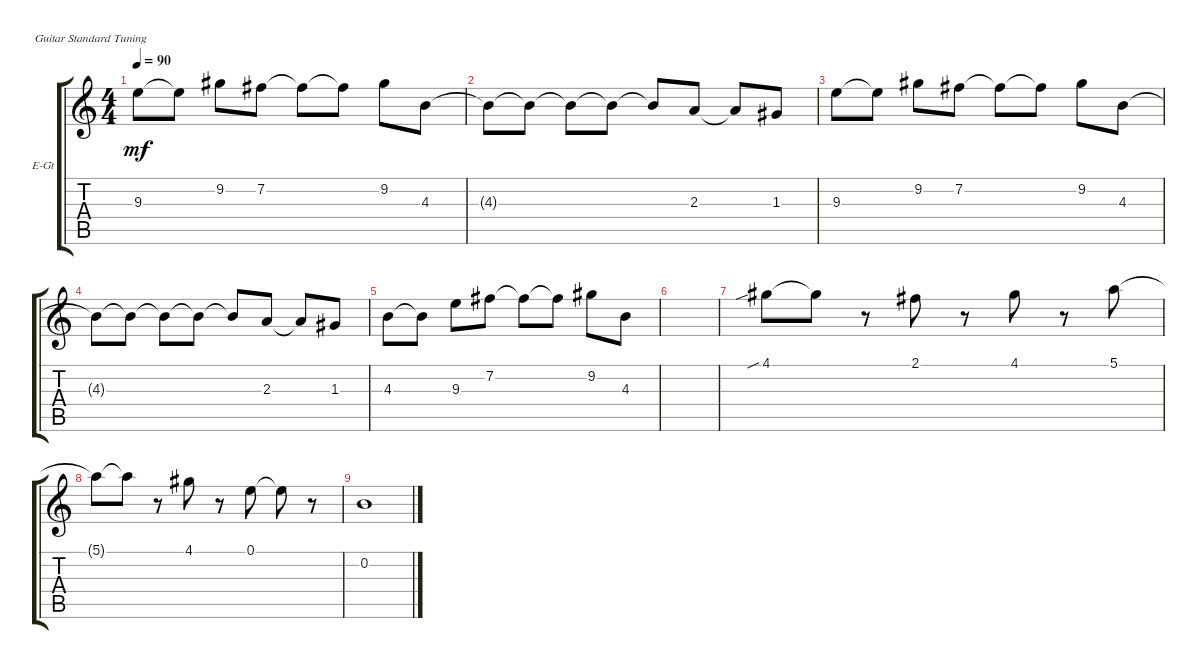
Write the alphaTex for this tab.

\defaultSystemsLayout 4
\bracketExtendMode groupsimilarinstruments
\firstSystemTrackNameOrientation horizontal
\otherSystemsTrackNameOrientation horizontal
\track ("Electric Guitar" "E-Gt") {instrument electricguitarclean}
\staff {score tabs}
\tuning (E4 B3 G3 D3 A2 E2)
\ts (4 4)
\tempo 90
\clef g2
\ks c
9.3.8{dy mf} 9.3{t}.8 9.2.8 7.2.8 7.2{t}.8 7.2{t}.8 9.2.8 4.3.8 |
4.3{t}.8 4.3{t}.8 4.3{t}.8 4.3{t}.8 4.3{t}.8 2.3.8 2.3{t}.8 1.3.8 |
9.3.8 9.3{t}.8 9.2.8 7.2.8 7.2{t}.8 7.2{t}.8 9.2.8 4.3.8 |
4.3{t}.8 4.3{t}.8 4.3{t}.8 4.3{t}.8 4.3{t}.8 2.3.8 2.3{t}.8 1.3.8 |
4.3.8 4.3{t}.8 9.3.8 7.2.8 7.2{t}.8 7.2{t}.8 9.2.8 4.3.8 |
|
4.1{sib}.8 4.1{t}.8 r.8 2.1.8 r.8 4.1.8 r.8 5.1.8 |
5.1{t}.8 5.1{t}.8 r.8 4.1.8 r.8 0.1.8 0.1{t}.8 r.8 |
0.2.1
